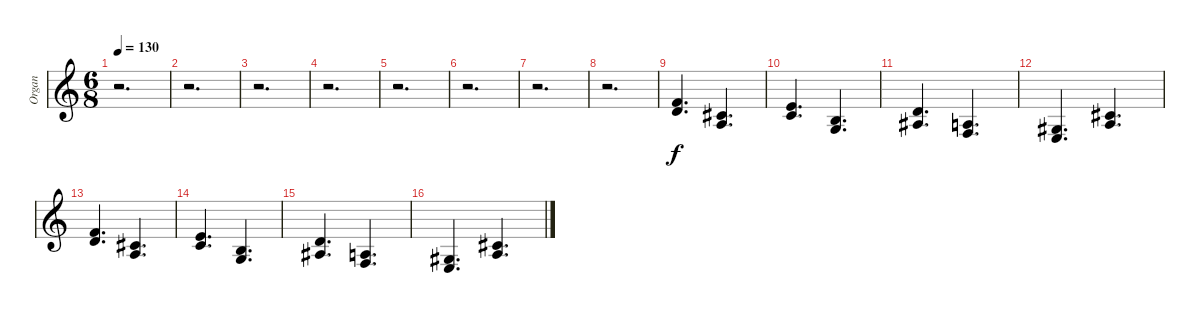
\track ("Organ" "Organ") {instrument drawbarorgan}
\staff {score}
\tuning (E4 B3 G3 D3 A2 E2 B1) {hide}
\ts (6 8)
\tempo 130
\clef g2
\ks c
r.2{d dy f} |
r.2{d} |
r.2{d} |
r.2{d} |
r.2{d} |
r.2{d} |
r.2{d} |
r.2{d} |
(1.1 3.2).4{d} (2.2 2.3).4{d} |
(0.1 1.2).4{d} (0.2 0.3).4{d} |
(3.2 3.3).4{d} (2.3 3.4).4{d} |
(1.3 2.4).4{d} (2.2 2.3).4{d} |
(1.1 3.2).4{d} (2.2 2.3).4{d} |
(0.1 1.2).4{d} (0.2 0.3).4{d} |
(3.2 3.3).4{d} (2.3 3.4).4{d} |
(1.3 2.4).4{d} (2.2 2.3).4{d}
